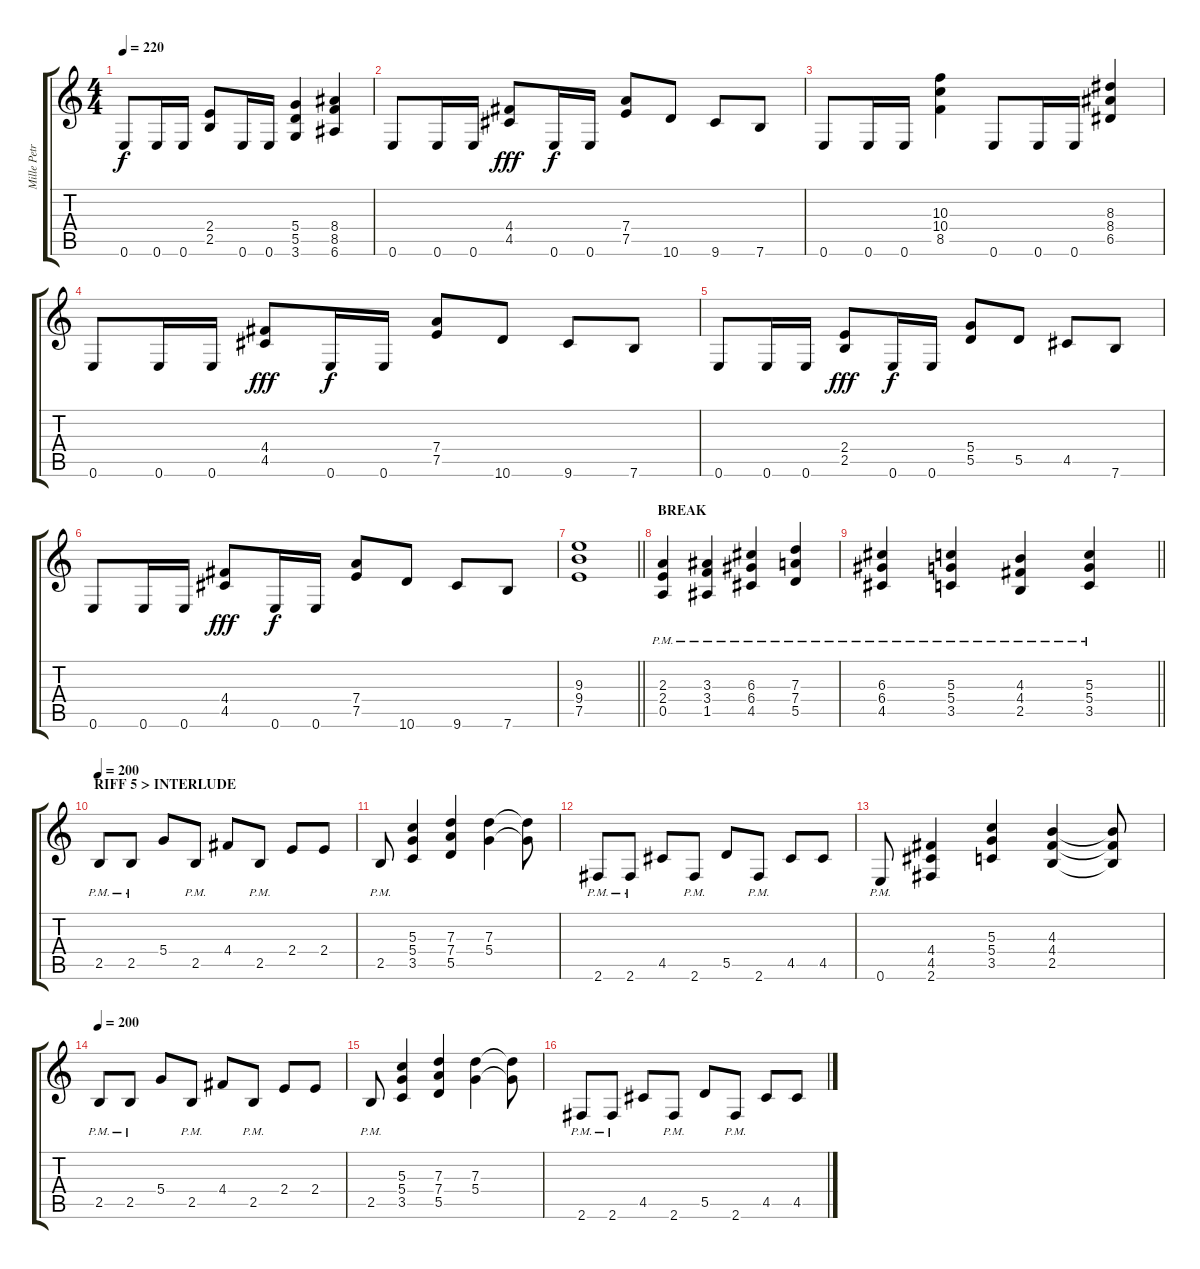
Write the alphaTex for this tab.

\track ("Mille Petrozza" "Mille Petr") {instrument distortionguitar}
\staff {score tabs}
\tuning (E4 B3 G3 D3 A2 E2) {hide}
\ts (4 4)
\tempo 220
\clef g2
\ks c
0.6.8{dy f} 0.6.16 0.6.16 (2.4 2.5).8 0.6.16 0.6.16 (5.4 5.5 3.6).4 (8.4 8.5 6.6).4 |
0.6.8 0.6.16 0.6.16 (4.4 4.5).8{dy fff} 0.6.16{dy f} 0.6.16 (7.4 7.5).8 10.6.8 9.6.8 7.6.8 |
0.6.8 0.6.16 0.6.16 (10.3 10.4 8.5).4 0.6.8 0.6.16 0.6.16 (8.3 8.4 6.5).4 |
0.6.8 0.6.16 0.6.16 (4.4 4.5).8{dy fff} 0.6.16{dy f} 0.6.16 (7.4 7.5).8 10.6.8 9.6.8 7.6.8 |
0.6.8 0.6.16 0.6.16 (2.4 2.5).8{dy fff} 0.6.16{dy f} 0.6.16 (5.4 5.5).8 5.5.8 4.5.8 7.6.8 |
0.6.8 0.6.16 0.6.16 (4.4 4.5).8{dy fff} 0.6.16{dy f} 0.6.16 (7.4 7.5).8 10.6.8 9.6.8 7.6.8 |
\barLineRight lightlight
(9.3 9.4 7.5).1 |
\section ("" "BREAK")
(2.3{pm} 2.4{pm} 0.5{pm}).4 (3.3{pm} 3.4{pm} 1.5{pm}).4 (6.3{pm} 6.4{pm} 4.5{pm}).4 (7.3{pm} 7.4{pm} 5.5{pm}).4 |
\barLineRight lightlight
(6.3{pm} 6.4{pm} 4.5{pm}).4 (5.3{pm} 5.4{pm} 3.5{pm}).4 (4.3{pm} 4.4{pm} 2.5{pm}).4 (5.3{pm} 5.4{pm} 3.5{pm}).4 |
\section ("" "RIFF 5 > INTERLUDE")
\tempo 200
2.5{pm}.8 2.5{pm}.8 5.4.8 2.5{pm}.8 4.4.8 2.5{pm}.8 2.4.8 2.4.8 |
2.5{pm}.8 (5.3 5.4 3.5).4 (7.3 7.4 5.5).4 (7.3 5.4).4 (7.3{t} 5.4{t}).8 |
2.6{pm}.8 2.6{pm}.8 4.5.8 2.6{pm}.8 5.5.8 2.6{pm}.8 4.5.8 4.5.8 |
0.6{pm}.8 (4.4 4.5 2.6).4 (5.3 5.4 3.5).4 (4.3 4.4 2.5).4 (4.3{t} 4.4{t} 2.5{t}).8 |
\tempo 200
2.5{pm}.8 2.5{pm}.8 5.4.8 2.5{pm}.8 4.4.8 2.5{pm}.8 2.4.8 2.4.8 |
2.5{pm}.8 (5.3 5.4 3.5).4 (7.3 7.4 5.5).4 (7.3 5.4).4 (7.3{t} 5.4{t}).8 |
2.6{pm}.8 2.6{pm}.8 4.5.8 2.6{pm}.8 5.5.8 2.6{pm}.8 4.5.8 4.5.8
